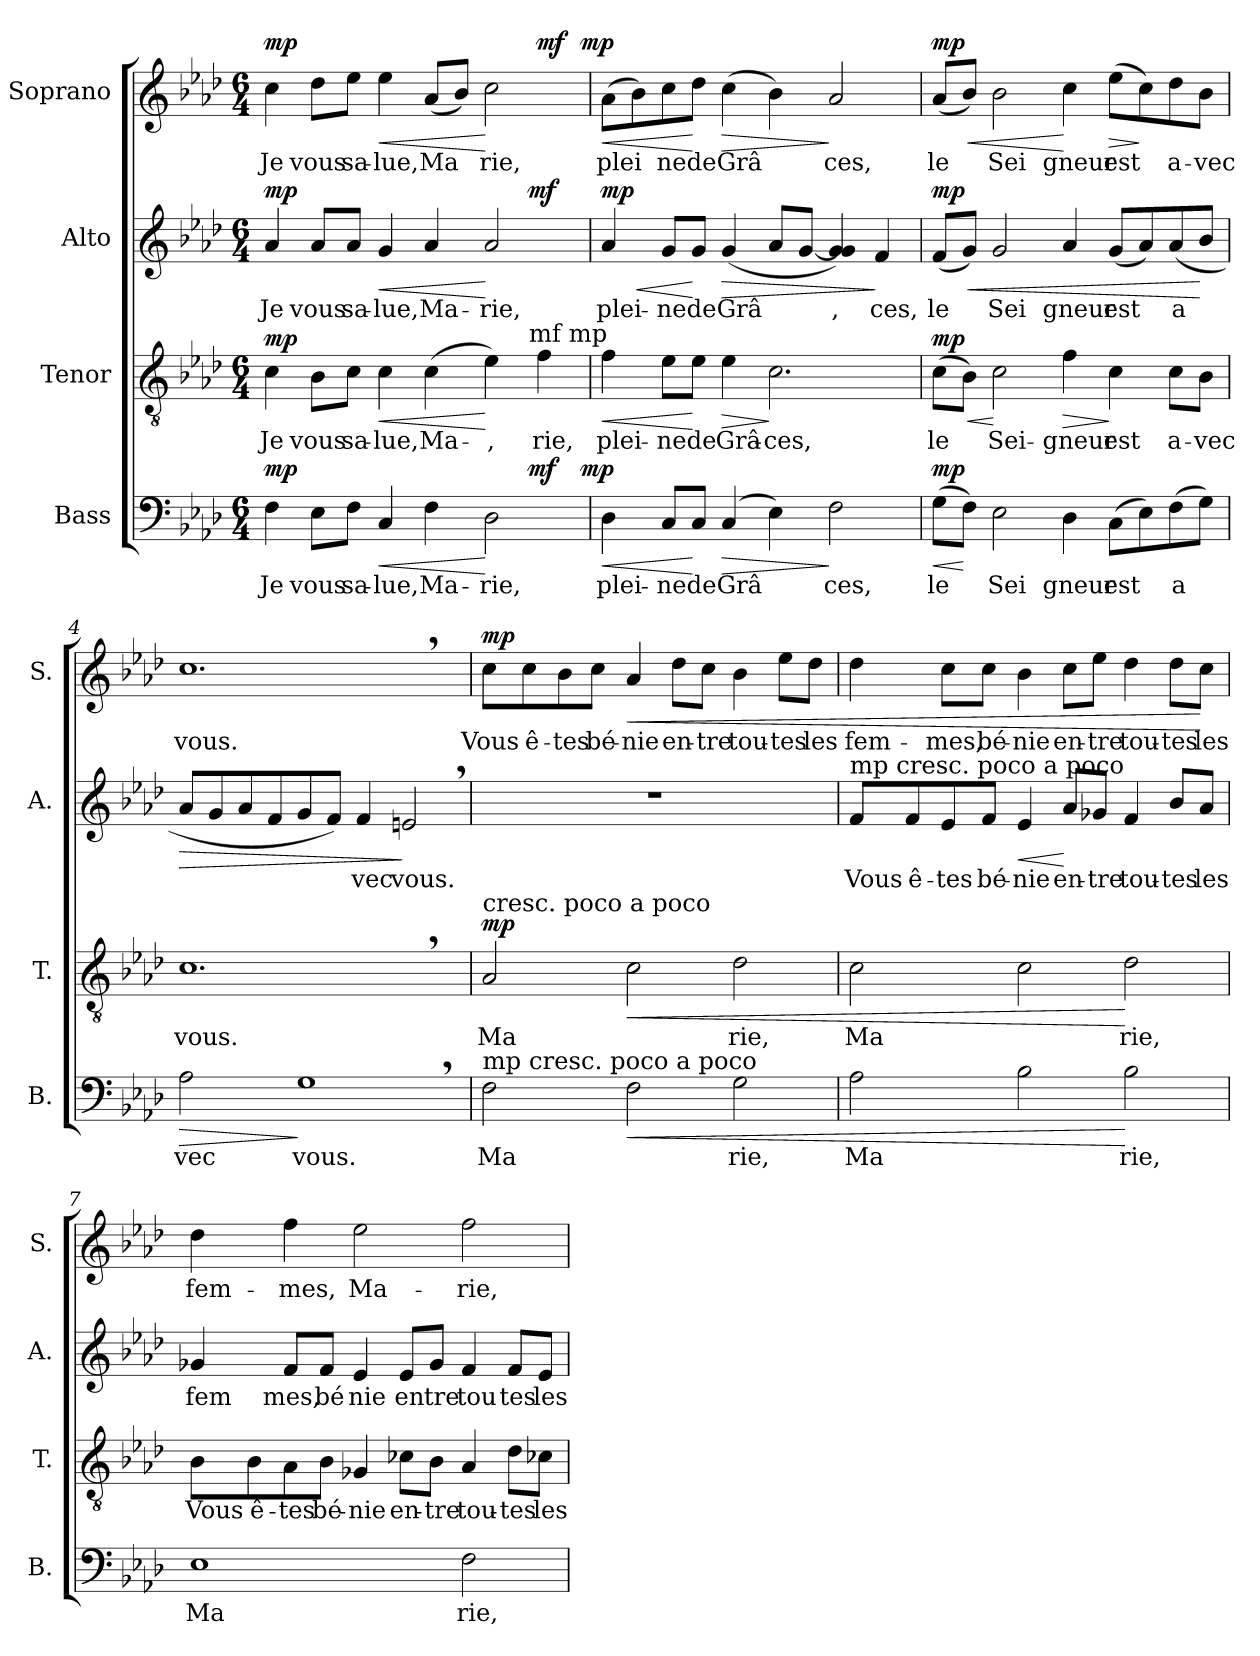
**kern	**text	**dynam	**kern	**text	**dynam	**kern	**text	**dynam	**kern	**text	**dynam
*part4	*part4	*part4	*part3	*part3	*part3	*part2	*part2	*part2	*part1	*part1	*part1
*staff4	*staff4	*staff4	*staff3	*staff3	*staff3	*staff2	*staff2	*staff2	*staff1	*staff1	*staff1
*I"Bass	*	*	*I"Tenor	*	*	*I"Alto	*	*	*I"Soprano	*	*
*I'B.	*	*	*I'T.	*	*	*I'A.	*	*	*I'S.	*	*
!!LO:PB:g=z
*stria5	*	*	*stria5	*	*	*stria5	*	*	*stria5	*	*
*clefF4	*	*	*clefGv2	*	*	*clefG2	*	*	*clefG2	*	*
*k[b-e-a-d-]	*	*	*k[b-e-a-d-]	*	*	*k[b-e-a-d-]	*	*	*k[b-e-a-d-]	*	*
*A-:	*	*	*A-:	*	*	*A-:	*	*	*A-:	*	*
*M6/4	*	*	*M6/4	*	*	*M6/4	*	*	*M6/4	*	*
*MM60	*	*	*MM60	*	*	*MM60	*	*	*MM60	*	*
=1	=1	=1	=1	=1	=1	=1	=1	=1	=1	=1	=1
!	!	!	!	!	!	!	!	!	!LO:TX:a:t=Adagio,	!	!
!	!LO:LY:b:cj	!LO:DY:a	!	!LO:LY:b:cj	!LO:DY:a	!	!LO:LY:b:cj	!LO:DY:a	!	!LO:LY:b:cj	!LO:DY:a
*^	*	*	*^	*	*	*^	*	*	*^	*	*
*	*	*	*	*	*	*	*	*	*	*	*	*	*^	*	*
4F\	1ryy	Je	mp	4c\	1ryy	Je	mp	4a-/	1ryy	Je	mp	4cc\	1ryy	1ryy	Je	mp
!	!	!LO:LY:b:cj	!	!	!	!LO:LY:b:cj	!	!	!	!LO:LY:b:cj	!	!	!	!	!LO:LY:b:cj	!
8E-\L	.	vous	.	8B-\L	.	vous	.	8a-/L	.	vous	.	8dd-\L	.	.	vous	.
!	!	!LO:LY:b:cj	!	!	!	!LO:LY:b:cj	!	!	!	!LO:LY:b:cj	!	!	!	!	!LO:LY:b:cj	!
8F\J	.	sa-	.	8c\J	.	sa-	.	8a-/J	.	sa-	.	8ee-\J	.	.	sa-	.
!	!	!LO:LY:b:cj	!LO:HP:b	!	!	!LO:LY:b:cj	!LO:HP:b	!	!	!LO:LY:b:cj	!LO:HP:b	!	!	!	!LO:LY:b:cj	!LO:HP:b
4C/	.	-lue,	<	4c\	.	-lue,	<	4g/	.	-lue,	<	4ee-\	.	.	-lue,	<
!	!	!LO:LY:b:cj	!	!	!	!LO:LY:b:cj	!	!	!	!LO:LY:b:cj	!	!	!	!	!LO:LY:b:cj	!
4F\	.	Ma-	.	(>4c\	.	Ma-	.	4a-/	.	Ma-	.	(>8a-/L	.	.	Ma-	.
!	!	!	!	!	!	!	!	!	!	!	!	!	!	!	!LO:LY:b:cj	!
.	.	.	.	.	.	.	.	.	.	.	.	8b-/J)	.	.	--	.
!	!	!LO:LY:b:cj	!	!	!	!LO:LY:b:cj	!	!	!	!LO:LY:b:cj	!	!	!	!	!LO:LY:b:cj	!
2D-\	8...ryy	-rie,	[	4e-\)	8...ryy	-,	[	2a-/	8...ryy	-rie,	[	2cc\	4ryy	4ryy	-rie,	[
!	!	!	!	!	!LO:TX:a:t=mf mp	!	!	!	!	!	!	!	!	!	!	!
!	!	!	!LO:DY:a	!	!	!	!	!	!	!	!LO:DY:a	!	!	!	!	!
.	4ryy	.	mf	.	4ryy	.	.	.	4ryy	.	mf	.	.	.	.	.
!	!	!	!	!	!	!LO:LY:b:cj	!	!	!	!	!	!	!	!	!	!LO:DY:a
.	.	.	.	4f\	.	rie,	.	.	.	.	.	.	4ryy	8...ryy	.	mf
!	!	!	!LO:DY:a	!	!	!	!	!	!	!	!	!	!	!	!	!LO:DY:a
.	64ryy	.	mp	.	64ryy	.	.	.	64ryy	.	.	.	.	64ryy	.	mp
=2	=2	=2	=2	=2	=2	=2	=2	=2	=2	=2	=2	=2	=2	=2	=2	=2
!	!	!LO:LY:b:cj	!LO:HP:b	!	!	!LO:LY:b:cj	!LO:HP:b	!	!	!LO:LY:b:cj	!LO:HP:b	!	!	!	!LO:LY:b:cj	!LO:HP:b
!	!	!	!	!	!	!	!	!	!	!	!LO:DY:n=1:a	!	!	!	!	!
*v	*v	*	*	*	*	*	*	*v	*v	*	*	*v	*v	*v	*	*
*	*	*	*v	*v	*	*	*	*	*	*	*	*
4D-\	plei-	<	4f\	plei-	<	4a-/	plei-	< mp	(>8a-\L	plei-	<
!	!	!	!	!	!	!	!	!	!	!LO:LY:b:cj	!
.	.	.	.	.	.	.	.	.	8b-\)	--	.
!	!LO:LY:b:cj	!	!	!LO:LY:b:cj	!	!	!LO:LY:b:cj	!	!	!LO:LY:b:cj	!
8C/L	-ne	.	8e-\L	-ne	.	8g/L	-ne	.	8cc\	-ne	.
!	!LO:LY:b:cj	!	!	!LO:LY:b:cj	!	!	!LO:LY:b:cj	!	!	!LO:LY:b:cj	!
8C/J	de	[	8e-\J	de	[	8g/J	de	[	8dd-\J	de	[
!	!LO:LY:b:cj	!LO:HP:b	!	!LO:LY:b:cj	!LO:HP:b	!	!LO:LY:b:cj	!LO:HP:b	!	!LO:LY:b:cj	!LO:HP:b
(>4C/	Grâ-	>	4e-\	Grâ-	>	(>4g/	Grâ-	>	(>4cc\	Grâ-	>
!	!LO:LY:b:cj	!	!	!LO:LY:b:cj	!	!	!LO:LY:b:cj	!	!	!LO:LY:b:cj	!
4E-\)	--	.	2.c\	-ces,	]	8a-/L	--	.	4b-\)	--	.
!	!	!	!	!	!	!	!LO:LY:b:cj	!	!	!	!
.	.	.	.	.	.	[<8g/J	--	.	.	.	.
!	!LO:LY:b:cj	!	!	!	!	!	!LO:LY:b:cj	!	!	!LO:LY:b:cj	!
2F\	-ces,	]	.	.	.	4g/ 4g/])	-,	.	2a-/	-ces,	]
!	!	!	!	!	!	!	!LO:LY:b:cj	!	!	!	!
.	.	.	.	.	.	4f/	ces,	]	.	.	.
!!LO:PB:g=z
=3	=3	=3	=3	=3	=3	=3	=3	=3	=3	=3	=3
!	!LO:LY:b:cj	!LO:HP:b	!	!LO:LY:b:cj	!LO:HP:b	!	!LO:LY:b:cj	!LO:HP:b	!	!LO:LY:b:cj	!LO:HP:b
!	!	!LO:DY:n=1:a	!	!	!LO:DY:n=1:a	!	!	!LO:DY:n=1:a	!	!	!LO:DY:n=1:a
(>8G\L	le	< mp	(>8c\L	le	< mp	(>8f/L	le	< mp	(>8a-/L	le	< mp
!	!LO:LY:b:cj	!	!	!LO:LY:b:cj	!	!	!LO:LY:b:cj	!	!	!LO:LY:b:cj	!
8F\J)	.	[	8B-\J)	.	.	8g/J)	.	.	8b-/J)	.	.
!	!LO:LY:b:cj	!	!	!LO:LY:b:cj	!	!	!LO:LY:b:cj	!	!	!LO:LY:b:cj	!
2E-\	Sei	.	2c\	Sei-	[	2g/	Sei	.	2b-\	Sei	.
!	!LO:LY:b:cj	!	!	!LO:LY:b:cj	!LO:HP:b	!	!LO:LY:b:cj	!	!	!LO:LY:b:cj	!
4D-\	gneur	.	4f\	-gneur	>	4a-/	gneur	.	4cc\	gneur	[
!	!LO:LY:b:cj	!	!	!LO:LY:b:cj	!	!	!LO:LY:b:cj	!	!	!LO:LY:b:cj	!LO:HP:b
(>8C\L	est	.	4c\	est	]	(>8g/L	est	.	(>8ee-\L	est	>
!	!LO:LY:b:cj	!	!	!	!	!	!LO:LY:b:cj	!	!	!LO:LY:b:cj	!
8E-\)	.	.	.	.	.	8a-/)	.	.	8cc\)	.	]
!	!LO:LY:b:cj	!	!	!LO:LY:b:cj	!	!	!LO:LY:b:cj	!	!	!LO:LY:b:cj	!
(>8F\	a-	.	8c\L	a-	.	(>8a-/	a	.	8dd-\	a-	.
!	!LO:LY:b:cj	!	!	!LO:LY:b:cj	!	!	!LO:LY:b:cj	!	!	!LO:LY:b:cj	!
8G\J)	--	.	8B-\J	-vec	.	8b-/J	.	[	8b-\J	-vec	.
=4	=4	=4	=4	=4	=4	=4	=4	=4	=4	=4	=4
!	!LO:LY:b:cj	!LO:HP:b	!	!LO:LY:b:cj	!	!	!LO:LY:b:cj	!LO:HP:b	!	!LO:LY:b:cj	!
2A-\	-vec	>	1.c,>	vous.	.	8a-/L	.	>	1.cc,>	vous.	.
!	!	!	!	!	!	!	!LO:LY:b:cj	!	!	!	!
.	.	.	.	.	.	8g/	.	.	.	.	.
!	!	!	!	!	!	!	!LO:LY:b:cj	!	!	!	!
.	.	.	.	.	.	8a-/	.	.	.	.	.
!	!	!	!	!	!	!	!LO:LY:b:cj	!	!	!	!
.	.	.	.	.	.	8f/	.	.	.	.	.
!	!LO:LY:b:cj	!	!	!	!	!	!LO:LY:b:cj	!	!	!	!
1G,>	vous.	]	.	.	.	8g/	.	.	.	.	.
!	!	!	!	!	!	!	!LO:LY:b:cj	!	!	!	!
.	.	.	.	.	.	8f/J)	.	.	.	.	.
!	!	!	!	!	!	!	!LO:LY:b:cj	!	!	!	!
.	.	.	.	.	.	4f/	vec	.	.	.	.
!	!	!	!	!	!	!	!LO:LY:b:cj	!	!	!	!
.	.	.	.	.	.	2en,>/	vous.	]	.	.	.
!!LO:PB:g=z
=5	=5	=5	=5	=5	=5	=5	=5	=5	=5	=5	=5
!	!	!	!LO:TX:a:t=cresc. poco a poco	!	!	!	!	!	!	!	!
!LO:TX:a:t=mp cresc. poco a poco	!	!	!	!	!	!	!	!	!	!	!
!	!LO:LY:b:cj	!	!	!LO:LY:b:cj	!LO:DY:a	!	!	!	!	!LO:LY:b:cj	!LO:DY:a
2F\	Ma-	.	2A-/	Ma-	mp	1.r	.	.	8cc\L	Vous	mp
!	!	!	!	!	!	!	!	!	!	!LO:LY:b:cj	!
.	.	.	.	.	.	.	.	.	8cc\	ê-	.
!	!	!	!	!	!	!	!	!	!	!LO:LY:b:cj	!
.	.	.	.	.	.	.	.	.	8b-\	-tes	.
!	!	!	!	!	!	!	!	!	!	!LO:LY:b:cj	!
.	.	.	.	.	.	.	.	.	8cc\J	bé-	.
!	!LO:LY:b:cj	!LO:HP:b	!	!LO:LY:b:cj	!LO:HP:b	!	!	!	!	!LO:LY:b:cj	!LO:HP:b
2F\	--	<	2c\	--	<	.	.	.	4a-/	-nie	<
!	!	!	!	!	!	!	!	!	!	!LO:LY:b:cj	!
.	.	.	.	.	.	.	.	.	8dd-\L	en-	.
!	!	!	!	!	!	!	!	!	!	!LO:LY:b:cj	!
.	.	.	.	.	.	.	.	.	8cc\J	-tre	.
!	!LO:LY:b:cj	!	!	!LO:LY:b:cj	!	!	!	!	!	!LO:LY:b:cj	!
2G\	-rie,	.	2d-\	-rie,	.	.	.	.	4b-\	tou-	.
!	!	!	!	!	!	!	!	!	!	!LO:LY:b:cj	!
.	.	.	.	.	.	.	.	.	8ee-\L	-tes	.
!	!	!	!	!	!	!	!	!	!	!LO:LY:b:cj	!
.	.	.	.	.	.	.	.	.	8dd-\J	les	.
=6	=6	=6	=6	=6	=6	=6	=6	=6	=6	=6	=6
!	!	!	!	!	!	!LO:TX:a:t=mp cresc. poco a poco	!	!	!	!	!
!	!LO:LY:b:cj	!	!	!LO:LY:b:cj	!	!	!LO:LY:b:cj	!	!	!LO:LY:b:cj	!
2A-\	Ma-	.	2c\	Ma-	.	8f/L	Vous	.	4dd-\	fem-	.
!	!	!	!	!	!	!	!LO:LY:b:cj	!	!	!	!
.	.	.	.	.	.	8f/	ê-	.	.	.	.
!	!	!	!	!	!	!	!LO:LY:b:cj	!	!	!LO:LY:b:cj	!
.	.	.	.	.	.	8e-/	-tes	.	8cc\L	-mes,	.
!	!	!	!	!	!	!	!LO:LY:b:cj	!	!	!LO:LY:b:cj	!
.	.	.	.	.	.	8f/J	bé-	.	8cc\J	bé-	.
!	!LO:LY:b:cj	!	!	!LO:LY:b:cj	!	!	!LO:LY:b:cj	!LO:HP:b	!	!LO:LY:b:cj	!
2B-\	--	.	2c\	--	.	4e-/	-nie	<	4b-\	-nie	.
!	!	!	!	!	!	!	!LO:LY:b:cj	!	!	!LO:LY:b:cj	!
.	.	.	.	.	.	8a-/L	en-	[	8cc\L	en-	.
!	!	!	!	!	!	!	!LO:LY:b:cj	!	!	!LO:LY:b:cj	!
.	.	.	.	.	.	8g-X/J	-tre	.	8ee-\J	-tre	.
!	!LO:LY:b:cj	!	!	!LO:LY:b:cj	!	!	!LO:LY:b:cj	!	!	!LO:LY:b:cj	!
2B-\	-rie,	[	2d-\	-rie,	[	4f/	tou-	.	4dd-\	tou-	.
!	!	!	!	!	!	!	!LO:LY:b:cj	!	!	!LO:LY:b:cj	!
.	.	.	.	.	.	8b-/L	-tes	.	8dd-\L	-tes	.
!	!	!	!	!	!	!	!LO:LY:b:cj	!	!	!LO:LY:b:cj	!
.	.	.	.	.	.	8a-/J	les	.	8cc\J	les	[
!!LO:LB:g=z
=7	=7	=7	=7	=7	=7	=7	=7	=7	=7	=7	=7
!	!LO:LY:b:cj	!	!	!LO:LY:b:cj	!	!	!LO:LY:b:cj	!	!	!LO:LY:b:cj	!
1E-	Ma	.	8B-\L	Vous	.	4g-X/	fem	.	4dd-\	fem-	.
!	!	!	!	!LO:LY:b:cj	!	!	!	!	!	!	!
.	.	.	8B-\	ê-	.	.	.	.	.	.	.
!	!	!	!	!LO:LY:b:cj	!	!	!LO:LY:b:cj	!	!	!LO:LY:b:cj	!
.	.	.	8A-\	-tes	.	8f/L	mes,	.	4ff\	-mes,	.
!	!	!	!	!LO:LY:b:cj	!	!	!LO:LY:b:cj	!	!	!	!
.	.	.	8B-\J	bé-	.	8f/J	bé	.	.	.	.
!	!	!	!	!LO:LY:b:cj	!	!	!LO:LY:b:cj	!	!	!LO:LY:b:cj	!
.	.	.	4G-X/	-nie	.	4e-/	nie	.	2ee-\	Ma-	.
!	!	!	!	!LO:LY:b:cj	!	!	!LO:LY:b:cj	!	!	!	!
.	.	.	8c-X\L	en-	.	8e-/L	en	.	.	.	.
!	!	!	!	!LO:LY:b:cj	!	!	!LO:LY:b:cj	!	!	!	!
.	.	.	8B-\J	-tre	.	8g-/J	tre	.	.	.	.
!	!LO:LY:b:cj	!	!	!LO:LY:b:cj	!	!	!LO:LY:b:cj	!	!	!LO:LY:b:cj	!
2F\	rie,	.	4A-/	tou-	.	4f/	tou	.	2ff\	-rie,	.
!	!	!	!	!LO:LY:b:cj	!	!	!LO:LY:b:cj	!	!	!	!
.	.	.	8d-\L	-tes	.	8f/L	tes	.	.	.	.
!	!	!	!	!LO:LY:b:cj	!	!	!LO:LY:b:cj	!	!	!	!
.	.	.	8c-X\J	les	.	8e-/J	les	.	.	.	.
=	=	=	=	=	=	=	=	=	=	=	=
*-	*-	*-	*-	*-	*-	*-	*-	*-	*-	*-	*-
